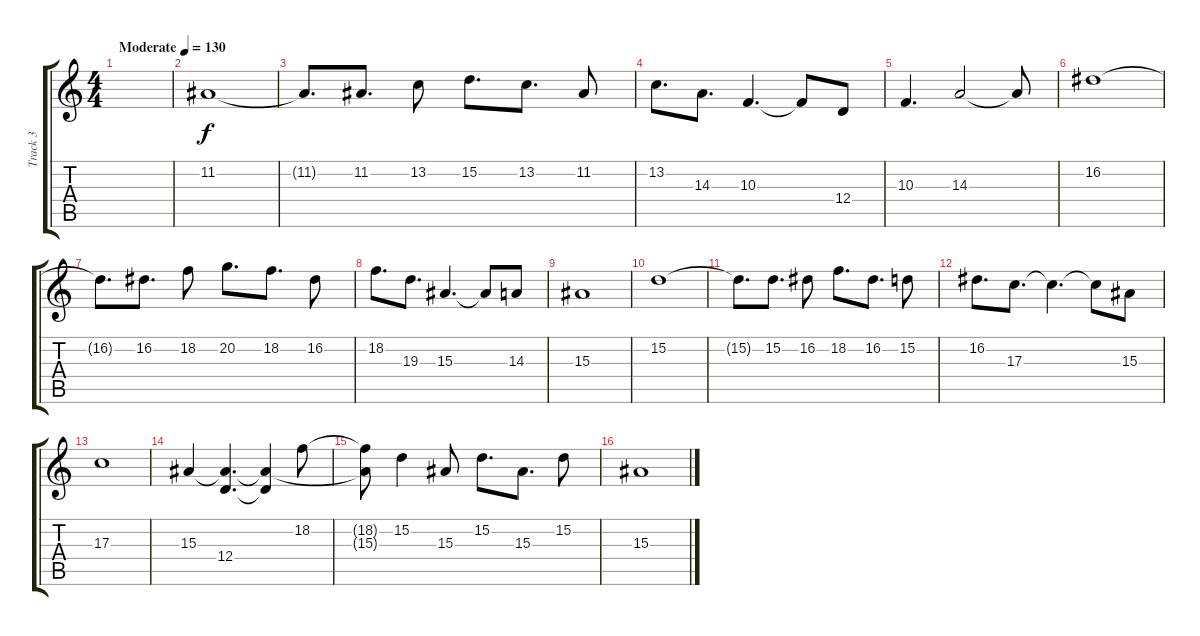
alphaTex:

\track ("Track 3" "Track 3") {instrument vibraphone bank 255}
\staff {score tabs}
\tuning (E4 B3 G3 D3 A2 D2) {hide}
\ts (4 4)
\tempo (130 "Moderate")
\clef g2
\ks c
|
11.2.1 |
11.2{t}.8{d} 11.2.8{d} 13.2.8 15.2.8{d} 13.2.8{d} 11.2.8 |
13.2.8{d} 14.3.8{d} 10.3.4{d} 10.3{t}.8 12.4.8 |
10.3.4{d} 14.3.2 14.3{t}.8 |
16.2.1 |
16.2{t}.8{d} 16.2.8{d} 18.2.8 20.2.8{d} 18.2.8{d} 16.2.8 |
18.2.8{d} 19.3.8{d} 15.3.4{d} 15.3{t}.8 14.3.8 |
15.3.1 |
15.2.1 |
15.2{t}.8{d} 15.2.8{d} 16.2.8 18.2.8{d} 16.2.8{d} 15.2.8 |
16.2.8{d} 17.3.8{d} 17.3{t}.4{d} 17.3{t}.8 15.3.8 |
17.3.1 |
15.3.4 (15.3{t} 12.4).4{d} (15.3{t} 12.4{t}).4 18.2.8 |
(18.2{t} 15.3{t}).8 15.2.4 15.3.8 15.2.8{d} 15.3.8{d} 15.2.8 |
15.3.1
